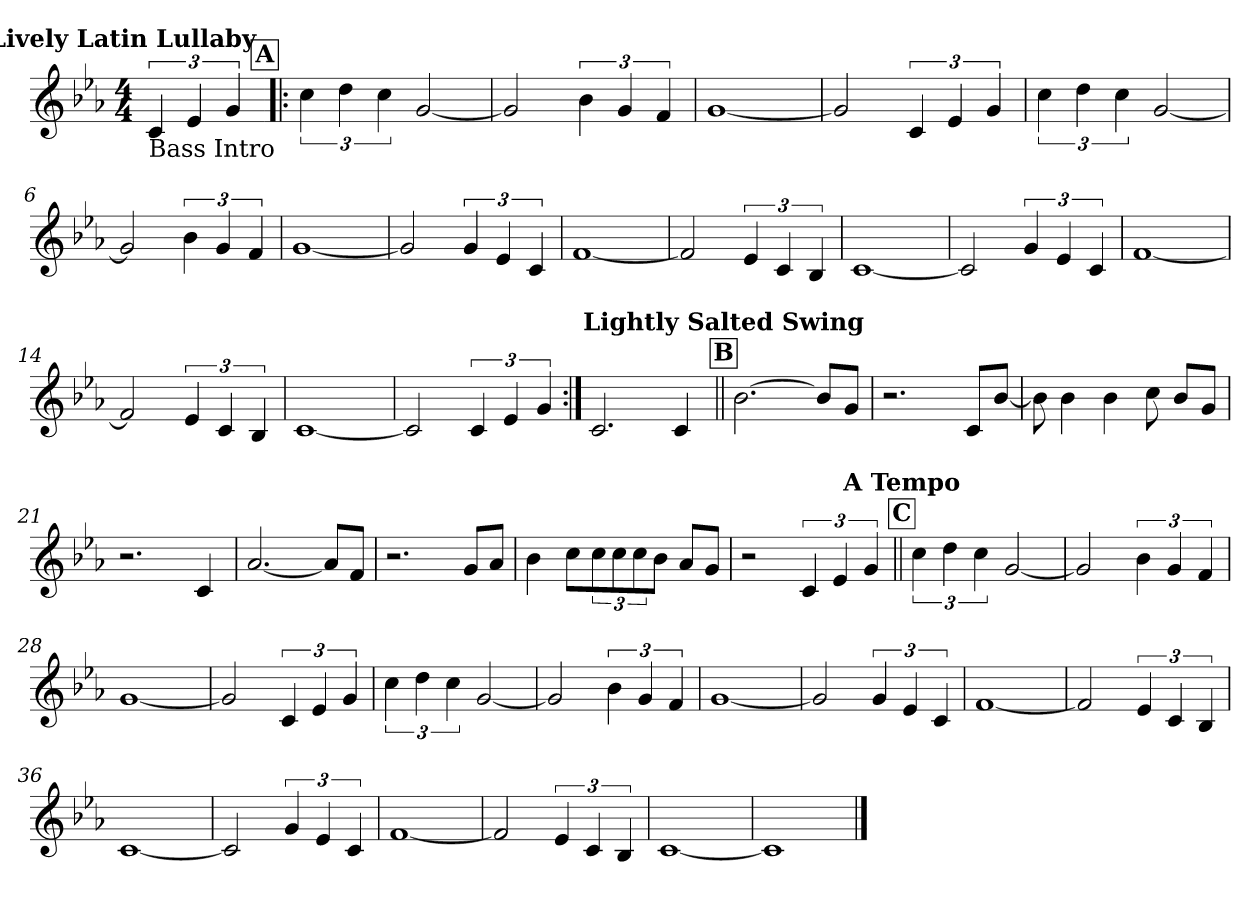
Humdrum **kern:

**kern
*part1
*staff1
*clefG2
*k[b-e-a-]
*E-:
*M4/4
!!LO:REH:place=s1:a:enc=none:fs=15:t=Lively Latin Lullaby
=
!LO:TX:b:t=Bass Intro
6c/
6e-/
6g/
!!LO:REH:place=s1:a:fs=15:t=A
=1!|:
6cc\
6dd\
6cc\
[2g/
=2
2g/]
6b-\
6g/
6f/
=3
[1g
=4
2g/]
6c/
6e-/
6g/
=5
6cc\
6dd\
6cc\
[2g/
!!LO:LB:g=z
=6
2g/]
6b-\
6g/
6f/
=7
[1g
=8
2g/]
6g/
6e-/
6c/
=9
[1f
=10
2f/]
6e-/
6c/
6B-/
=11
[1c
!!LO:LB:g=z
=12
2c/]
6g/
6e-/
6c/
=13
[1f
=14
2f/]
6e-/
6c/
6B-/
=15
[1c
=16
2c/]
6c/
6e-/
6g/
=17:|!
2.c/
4c/
!!LO:LB:g=z
!!LO:REH:place=s1:b:fs=15:t=B
!!LO:REH:place=s1:a:enc=none:fs=15:t=Lightly Salted Swing
=18||
[2.b-\
8b-/L]
8g/J
=19
2.r
8c/L
[8b-/J
=20
8b-\]
4b-\
4b-\
8cc\
8b-/L
8g/J
=21
2.r
4c/
=22
[2.a-/
8a-/L]
8f/J
=23
2.r
8g/L
8a-/J
!!LO:LB:g=z
=24
4b-\
8cc\L
12cc\
12cc\
12cc\
8b-\J
8a-/L
8g/J
=25
2r
6c/
6e-/
6g/
!!LO:LB:g=z
!!LO:REH:place=s1:b:fs=15:t=C
!!LO:REH:place=s1:a:enc=none:fs=15:t=A Tempo
=26||
6cc\
6dd\
6cc\
[2g/
=27
2g/]
6b-\
6g/
6f/
=28
[1g
=29
2g/]
6c/
6e-/
6g/
!!LO:LB:g=z
=30
6cc\
6dd\
6cc\
[2g/
=31
2g/]
6b-\
6g/
6f/
=32
[1g
=33
2g/]
6g/
6e-/
6c/
=34
[1f
=35
2f/]
6e-/
6c/
6B-/
!!LO:LB:g=z
=36
[1c
=37
2c/]
6g/
6e-/
6c/
=38
[1f
=39
2f/]
6e-/
6c/
6B-/
=40
[1c
=41
1c]
==
*-
